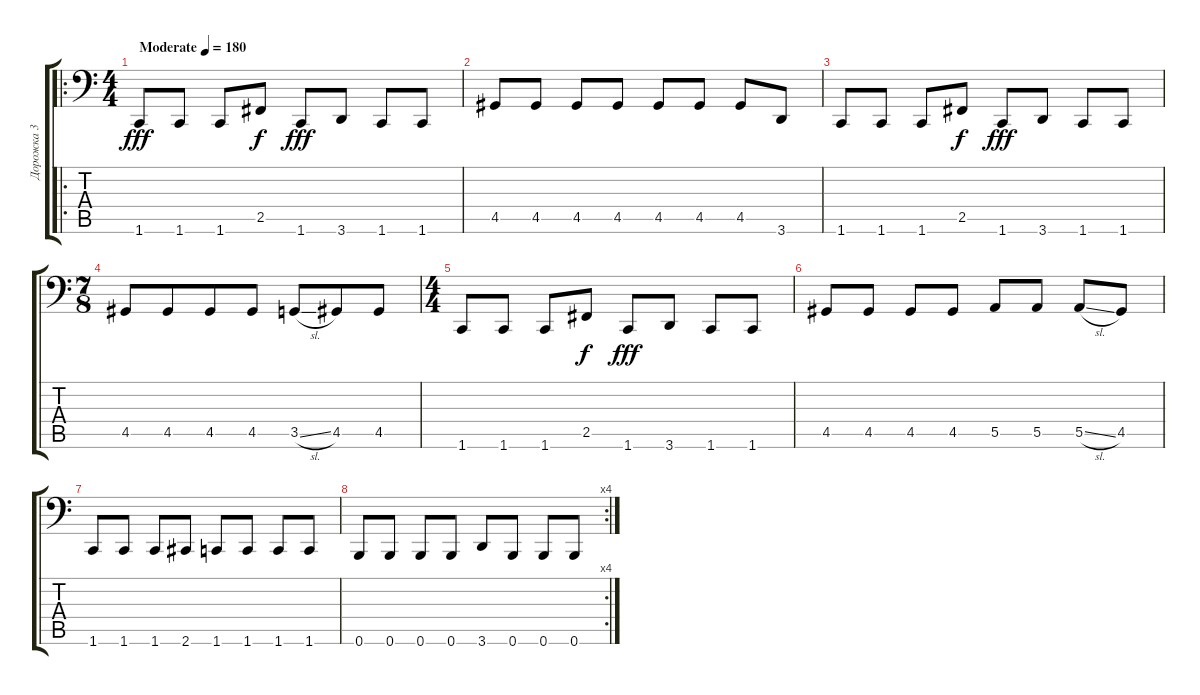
\track ("Дорожка 3" "Дорожка 3") {instrument electricbasspick}
\staff {score tabs}
\tuning (B2 Gb2 D2 A1 E1 B0) {hide}
\ro
\ts (4 4)
\tempo (180 "Moderate")
\clef f4
\ks c
1.6.8{dy fff instrument electricbasspick} 1.6.8 1.6.8 2.5.8{dy f} 1.6.8{dy fff} 3.6.8 1.6.8 1.6.8 |
4.5.8 4.5.8 4.5.8 4.5.8 4.5.8 4.5.8 4.5.8 3.6.8 |
1.6.8 1.6.8 1.6.8 2.5.8{dy f} 1.6.8{dy fff} 3.6.8 1.6.8 1.6.8 |
\ts (7 8)
4.5.8 4.5.8 4.5.8 4.5.8 3.5{sl}.8 4.5.8 4.5.8 |
\ts (4 4)
1.6.8 1.6.8 1.6.8 2.5.8{dy f} 1.6.8{dy fff} 3.6.8 1.6.8 1.6.8 |
4.5.8 4.5.8 4.5.8 4.5.8 5.5.8 5.5.8 5.5{sl}.8 4.5.8 |
1.6.8 1.6.8 1.6.8 2.6.8 1.6.8 1.6.8 1.6.8 1.6.8 |
\rc 4
0.6.8 0.6.8 0.6.8 0.6.8 3.6.8 0.6.8 0.6.8 0.6.8
